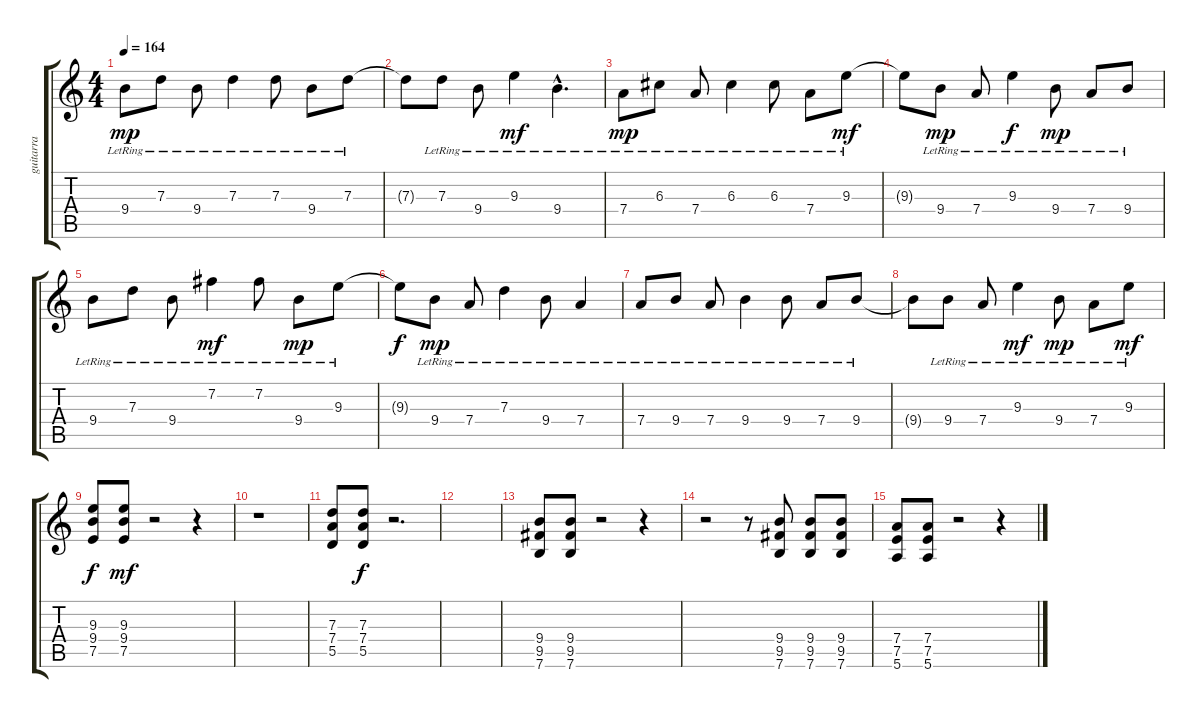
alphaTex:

\track ("guitarra" "guitarra") {instrument distortionguitar}
\staff {score tabs}
\tuning (E4 B3 G3 D3 A2 E2) {hide}
\ts (4 4)
\tempo 164
\clef g2
\ks c
9.4{lr}.8{dy mp volume 15 instrument electricguitarclean} 7.3{lr}.8 9.4{lr}.8 7.3{lr}.4 7.3{lr}.8 9.4{lr}.8 7.3{lr}.8 |
7.3{t}.8 7.3{lr}.8 9.4{lr}.8 9.3{lr}.4{dy mf} 9.4{hac lr}.4{d} |
7.4{lr}.8{dy mp} 6.3{lr}.8 7.4{lr}.8 6.3{lr}.4 6.3{lr}.8 7.4{lr}.8 9.3{lr}.8{dy mf} |
9.3{t}.8 9.4{lr}.8{dy mp} 7.4{lr}.8 9.3{lr}.4{dy f} 9.4{lr}.8{dy mp} 7.4{lr}.8 9.4{lr}.8 |
9.4{lr}.8 7.3{lr}.8 9.4{lr}.8 7.2{lr}.4{dy mf} 7.2{lr}.8 9.4{lr}.8{dy mp} 9.3{lr}.8 |
9.3{t}.8{dy f} 9.4{lr}.8{dy mp} 7.4{lr}.8 7.3{lr}.4 9.4{lr}.8 7.4{lr}.4 |
7.4{lr}.8 9.4{lr}.8 7.4{lr}.8 9.4{lr}.4 9.4{lr}.8 7.4{lr}.8 9.4{lr}.8 |
9.4{t}.8 9.4{lr}.8 7.4{lr}.8 9.3{lr}.4{dy mf} 9.4{lr}.8{dy mp} 7.4{lr}.8 9.3{lr}.8{dy mf} |
(9.3 9.4 7.5).8{dy f instrument distortionguitar} (9.3 9.4 7.5).8{dy mf} r.2 r.4 |
r.1 |
(7.3 7.4 5.5).8 (7.3 7.4 5.5).8{dy f} r.2{d} |
|
(9.4 9.5 7.6).8 (9.4 9.5 7.6).8 r.2 r.4 |
r.2 r.8 (9.4 9.5 7.6).8 (9.4 9.5 7.6).8 (9.4 9.5 7.6).8 |
(7.4 7.5 5.6).8 (7.4 7.5 5.6).8 r.2 r.4
